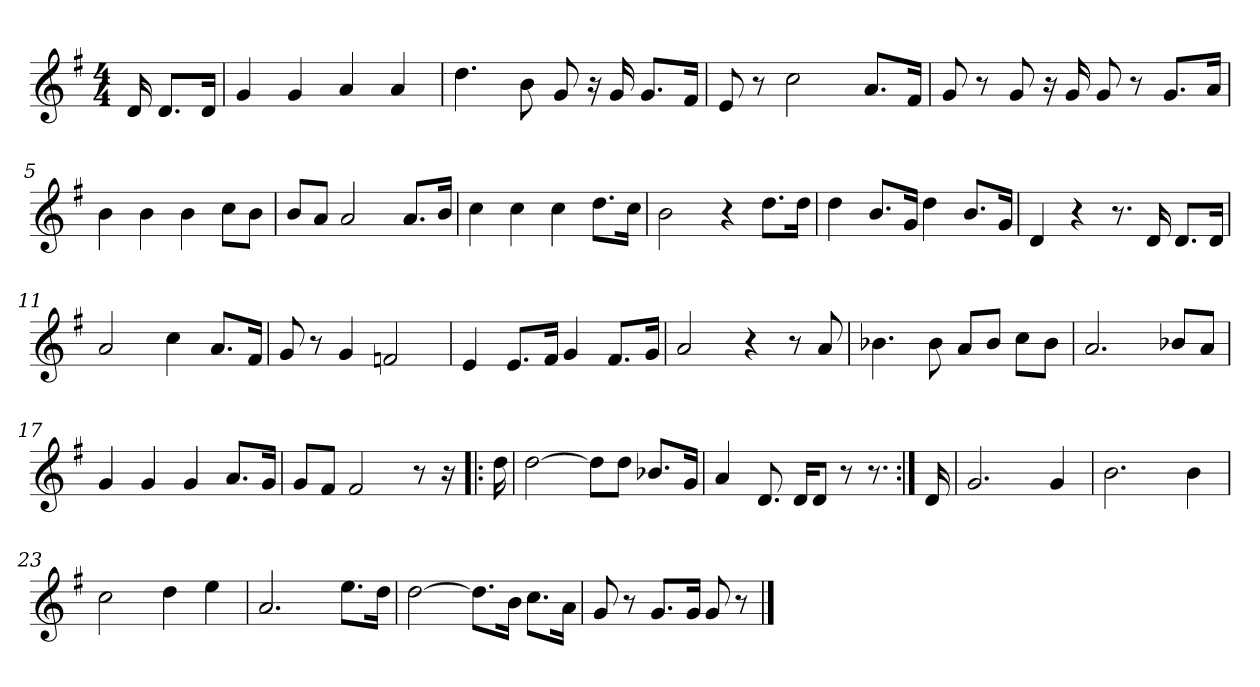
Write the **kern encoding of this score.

**kern
*part1
*staff1
*clefG2
*k[f#]
*G:
*M4/4
*MM120
=
16d
8.d/L
16d/Jk
=1
4g
4g
4a
4a
=2
4.dd
8b
8g
16r
16g
8.g/L
16f#/Jk
=3
8e
8r
2cc
8.a/L
16f#/Jk
=4
8g
8r
8g
16r
16g
8g
8r
8.g/L
16a/Jk
=5
4b
4b
4b
8cc\L
8b\J
=6
8b/L
8a/J
2a
8.a/L
16b/Jk
=7
4cc
4cc
4cc
8.dd\L
16cc\Jk
=8
2b
4r
8.dd\L
16dd\Jk
=9
4dd
8.b/L
16g/Jk
4dd
8.b/L
16g/Jk
=10
4d
4r
8.r
16d
8.d/L
16d/Jk
=11
2a
4cc
8.a/L
16f#/Jk
=12
8g
8r
4g
2fn
=13
4e
8.e/L
16f#/Jk
4g
8.f#/L
16g/Jk
=14
2a
4r
8r
8a
=15
4.b-X
8b-
8a/L
8b-/J
8cc\L
8b-\J
=16
2.a
8b-X/L
8a/J
=17
4g
4g
4g
8.a/L
16g/Jk
=18
8g/L
8f#/J
2f#
8r
16r
=!|:
16dd
=19
[2dd
8dd\L]
8dd\J
8.b-X/L
16g/Jk
=20
4a
8.d
16d/KL
8d/J
8r
8.r
=:|!
16d
=21
2.g
4g
=22
2.b
4b
=23
2cc
4dd
4ee
=24
2.a
8.ee\L
16dd\Jk
=25
[2dd
8.dd\L]
16b\Jk
8.cc\L
16a\Jk
=26
8g
8r
8.g/L
16g/Jk
8g
8r
==
*-
